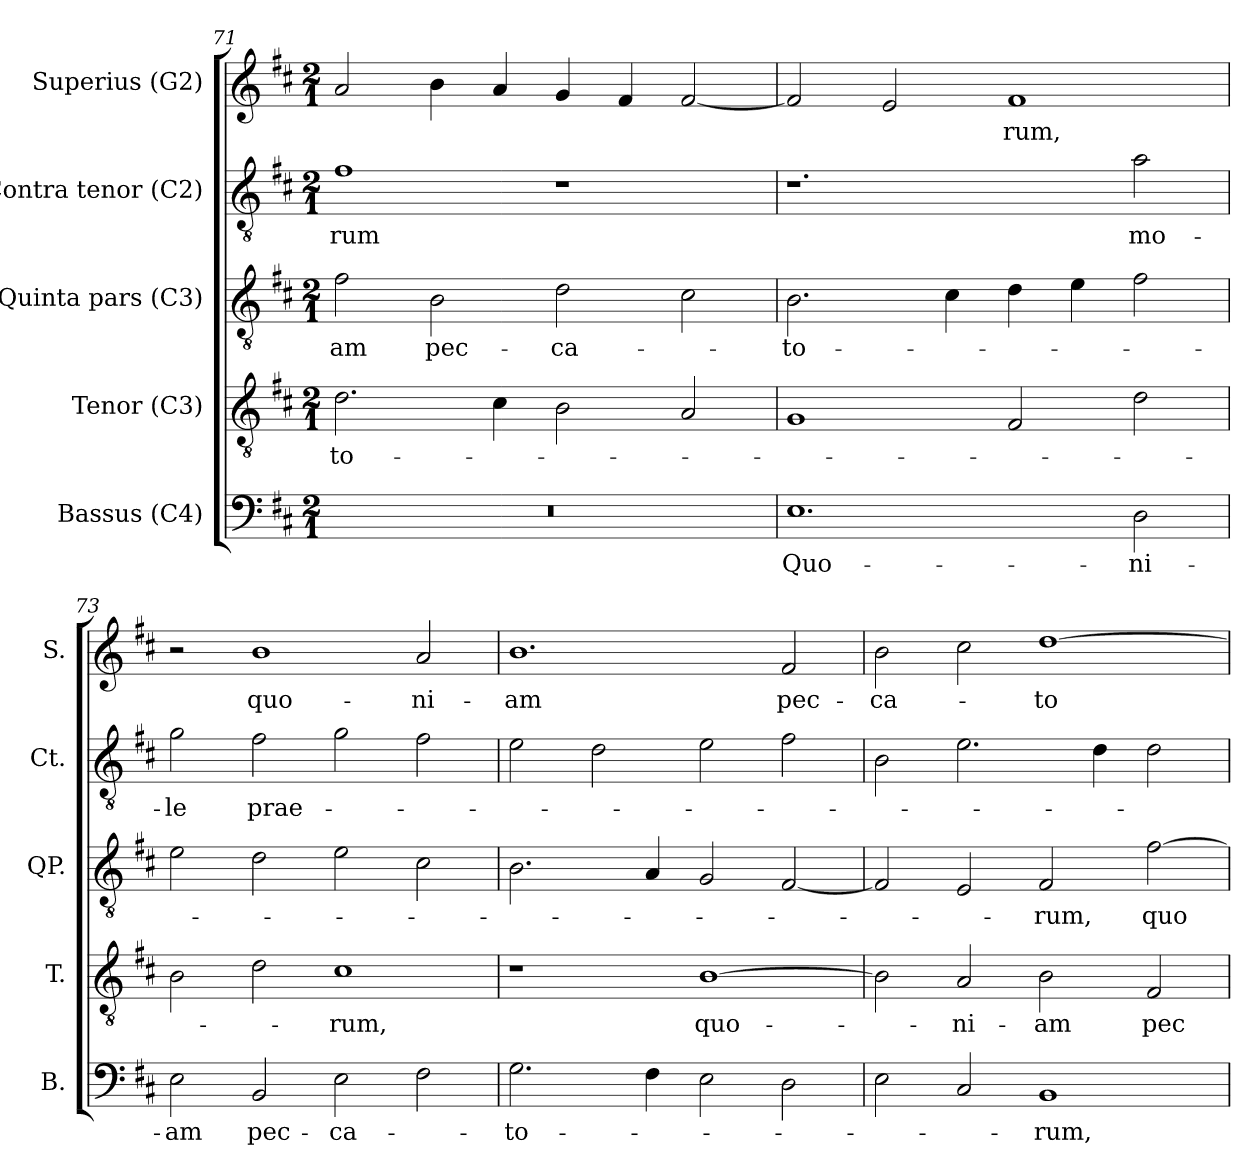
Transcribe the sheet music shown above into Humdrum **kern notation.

**kern	**text	**kern	**text	**kern	**text	**kern	**text	**kern	**text
*part5	*part5	*part4	*part4	*part3	*part3	*part2	*part2	*part1	*part1
*staff5	*staff5	*staff4	*staff4	*staff3	*staff3	*staff2	*staff2	*staff1	*staff1
*I"Bassus (C4)	*	*I"Tenor (C3)	*	*I"Quinta pars (C3)	*	*I"Contra tenor (C2)	*	*I"Superius (G2)	*
*I'B.	*	*I'T.	*	*I'QP.	*	*I'Ct.	*	*I'S.	*
!!LO:PB:g=z
*clefF4	*	*clefGv2	*	*clefGv2	*	*clefGv2	*	*clefG2	*
*	*	*ITrd7c12	*	*ITrd7c12	*	*	*	*	*
*k[f#c#]	*	*k[f#c#]	*	*k[f#c#]	*	*k[f#c#]	*	*k[f#c#]	*
*D:	*	*D:	*	*D:	*	*D:	*	*D:	*
*M2/1	*	*M2/1	*	*M2/1	*	*M2/1	*	*M2/1	*
=71	=71	=71	=71	=71	=71	=71	=71	=71	=71
!LO:N:vis=1	!	!	!	!	!	!	!	!	!
!	!	!	!LO:LY:b:color=#000000	!	!	!	!	!	!
!	!	!	!	!	!LO:LY:b:color=#000000	!	!	!	!
!	!	!	!	!	!	!	!LO:LY:b:color=#000000	!	!
0r	.	2.Di\	-to-	2F#i\	-am	1f#i	-rum	2ai/	.
!	!	!	!	!	!LO:LY:b:color=#000000	!	!	!	!
.	.	.	.	2BBi\	pec-	.	.	4bi\	.
.	.	4C#i\	.	.	.	.	.	4ai/	.
!	!	!	!	!	!LO:LY:b:color=#000000	!	!	!	!
.	.	2BBi\	.	2Di\	-ca-	1r	.	4gi/	.
.	.	.	.	.	.	.	.	4f#i/	.
.	.	2AAi/	.	2C#i\	.	.	.	[2f#i/	.
=72	=72	=72	=72	=72	=72	=72	=72	=72	=72
!	!LO:LY:b:color=#000000	!	!	!	!	!	!	!	!
!	!	!	!	!	!LO:LY:b:color=#000000	!	!	!	!
1.Ei	Quo-	1GGi	.	2.BBi\	-to-	1.r	.	2f#i/]	.
.	.	.	.	.	.	.	.	2ei/	.
.	.	.	.	4C#i\	.	.	.	.	.
!	!	!	!	!	!	!	!	!	!LO:LY:b:color=#000000
.	.	2FF#i/	.	4Di\	.	.	.	1f#i	-rum,
.	.	.	.	4Ei\	.	.	.	.	.
!	!LO:LY:b:color=#000000	!	!	!	!	!	!	!	!
!	!	!	!	!	!	!	!LO:LY:b:color=#000000	!	!
2Di\	-ni-	2Di\	.	2F#i\	.	2ai\	mo-	.	.
=73	=73	=73	=73	=73	=73	=73	=73	=73	=73
!	!LO:LY:b:color=#000000	!	!	!	!	!	!	!	!
!	!	!	!	!	!	!	!LO:LY:b:color=#000000	!	!
2Ei\	-am	2BBi\	.	2Ei\	.	2gi\	-le	2r	.
!	!LO:LY:b:color=#000000	!	!	!	!	!	!	!	!
!	!	!	!	!	!	!	!LO:LY:b:color=#000000	!	!
!	!	!	!	!	!	!	!	!	!LO:LY:b:color=#000000
2BBi/	pec-	2Di\	.	2Di\	.	2f#i\	prae-	1bi	quo-
!	!LO:LY:b:color=#000000	!	!	!	!	!	!	!	!
!	!	!	!LO:LY:b:color=#000000	!	!	!	!	!	!
2Ei\	-ca-	1C#i	-rum,	2Ei\	.	2gi\	.	.	.
!	!	!	!	!	!	!	!	!	!LO:LY:b:color=#000000
2F#i\	.	.	.	2C#i\	.	2f#i\	.	2ai/	-ni-
=74	=74	=74	=74	=74	=74	=74	=74	=74	=74
!	!LO:LY:b:color=#000000	!	!	!	!	!	!	!	!
!	!	!	!	!	!	!	!	!	!LO:LY:b:color=#000000
2.Gi\	-to-	1r	.	2.BBi\	.	2ei\	.	1.bi	-am
.	.	.	.	.	.	2di\	.	.	.
4F#i\	.	.	.	4AAi/	.	.	.	.	.
!	!	!	!LO:LY:b:color=#000000	!	!	!	!	!	!
2Ei\	.	[1BBi	quo-	2GGi/	.	2ei\	.	.	.
!	!	!	!	!	!	!	!	!	!LO:LY:b:color=#000000
2Di\	.	.	.	[2FF#i/	.	2f#i\	.	2f#i/	pec-
!!LO:LB:g=z
=75	=75	=75	=75	=75	=75	=75	=75	=75	=75
!	!	!	!	!	!	!	!	!	!LO:LY:b:color=#000000
2Ei\	.	2BBi\]	.	2FF#i/]	.	2Bi\	.	2bi\	-ca-
!	!	!	!LO:LY:b:color=#000000	!	!	!	!	!	!
2C#i/	.	2AAi/	-ni-	2EEi/	.	2.ei\	.	2cc#i\	.
!	!LO:LY:b:color=#000000	!	!	!	!	!	!	!	!
!	!	!	!LO:LY:b:color=#000000	!	!	!	!	!	!
!	!	!	!	!	!LO:LY:b:color=#000000	!	!	!	!
!	!	!	!	!	!	!	!	!	!LO:LY:b:color=#000000
1BBi	-rum,	2BBi\	-am	2FF#i/	-rum,	.	.	[1ddi	-to-
.	.	.	.	.	.	4di\	.	.	.
!	!	!	!LO:LY:b:color=#000000	!	!	!	!	!	!
!	!	!	!	!	!LO:LY:b:color=#000000	!	!	!	!
.	.	2FF#i/	pec-	[2F#i\	quo-	2di\	.	.	.
=	=	=	=	=	=	=	=	=	=
*-	*-	*-	*-	*-	*-	*-	*-	*-	*-
